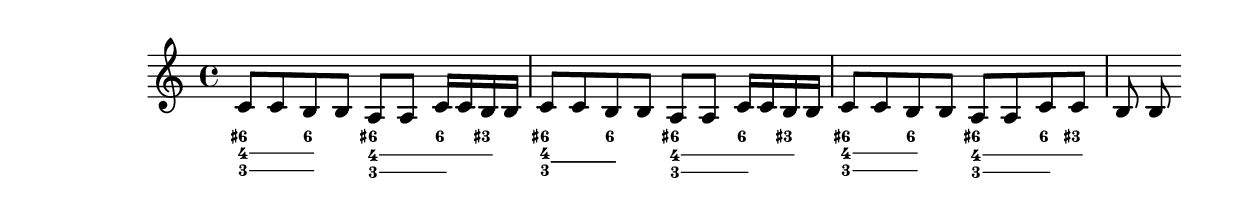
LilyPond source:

%% DO NOT EDIT this file manually; it is automatically
%% generated from LSR http://lsr.dsi.unimi.it
%% Make any changes in LSR itself, or in Documentation/snippets/new/ ,
%% and then run scripts/auxiliar/makelsr.py
%%
%% This file is in the public domain.
\version "2.14.0"

\header {
  lsrtags = "chords, tweaks-and-overrides"

%% Translation of GIT committish: 6977ddc9a3b63ea810eaecb864269c7d847ccf98
  texidoces = "
Allí donde se utilicen líneas extensoras para el bajo cifrado mediante
el establecimiento de @code{useBassFigureExtenders} al valor
verdadero, las parejas de líneas extensoras congruentes se centran
verticalmente si el valor de @code{figuredBassCenterContinuations}
tiene el valor verdadero.

"
  doctitlees = "Centrado vertical de las líneas de bajo cifrado emparejadas"



  texidoc = "
Where figured bass extender lines are being used by setting
@code{useBassFigureExtenders} to true, pairs of congruent figured bass
extender lines are vertically centered if
@code{figuredBassCenterContinuations} is set to true.

"
  doctitle = "Vertically centering paired figured bass extenders"
} % begin verbatim

<<
  \relative c' {
    c8 c b b a a c16 c b b
    c8 c b b a a c16 c b b
    c8 c b b a a c c b b
  }
  \figures {
    \set useBassFigureExtenders = ##t
    <6+ 4 3>4 <6 4 3>8 r
    <6+ 4 3>4 <6 4 3>8 <4 3+>16 r
    \set figuredBassCenterContinuations = ##t
    <6+ 4 3>4 <6 4 3>8 r
    <6+ 4 3>4 <6 4 3>8 <4 3+>16 r
    \set figuredBassCenterContinuations = ##f
    <6+ 4 3>4 <6 4 3>8 r
    <6+ 4 3>4 <6 4 3>8 <4 3+>8
  }
>>

